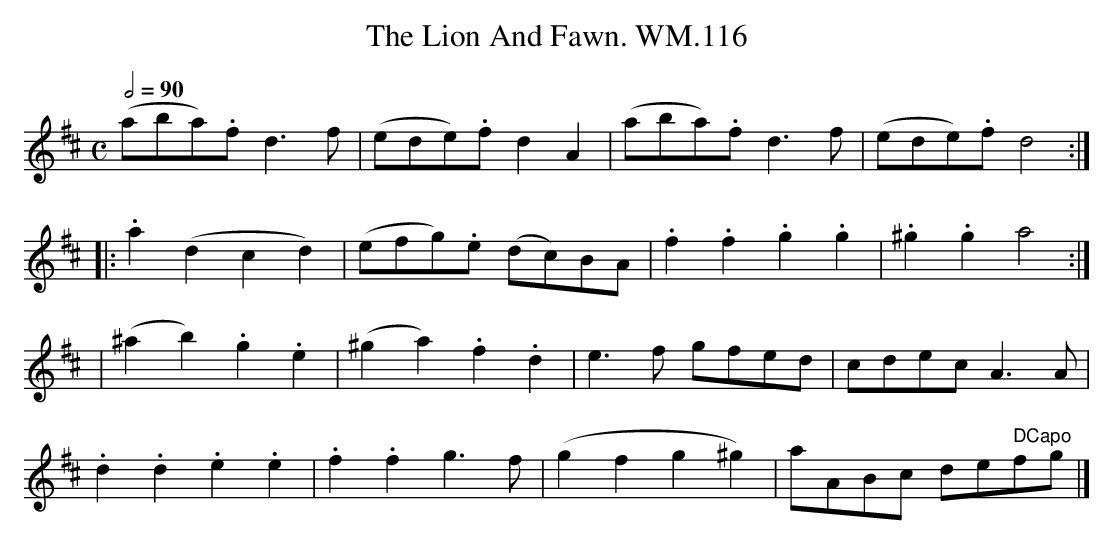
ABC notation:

X:1
T:Lion And Fawn. WM.116, The
M:C
L:1/8
Q:1/2=90
K:D
(aba).fd3f|(ede).fd2A2|(aba).fd3f|(ede).fd4:|
|:.a2(d2c2d2)|(efg).e (dc)BA|.f2.f2.g2.g2|.^g2.g2a4:|
|(^a2b2).g2.e2|(^g2a2).f2.d2|e3f gfed|cdecA3A|
.d2.d2.e2.e2|.f2.f2g3f|(g2f2g2^g2)|aABc de" DCapo"fg|]
